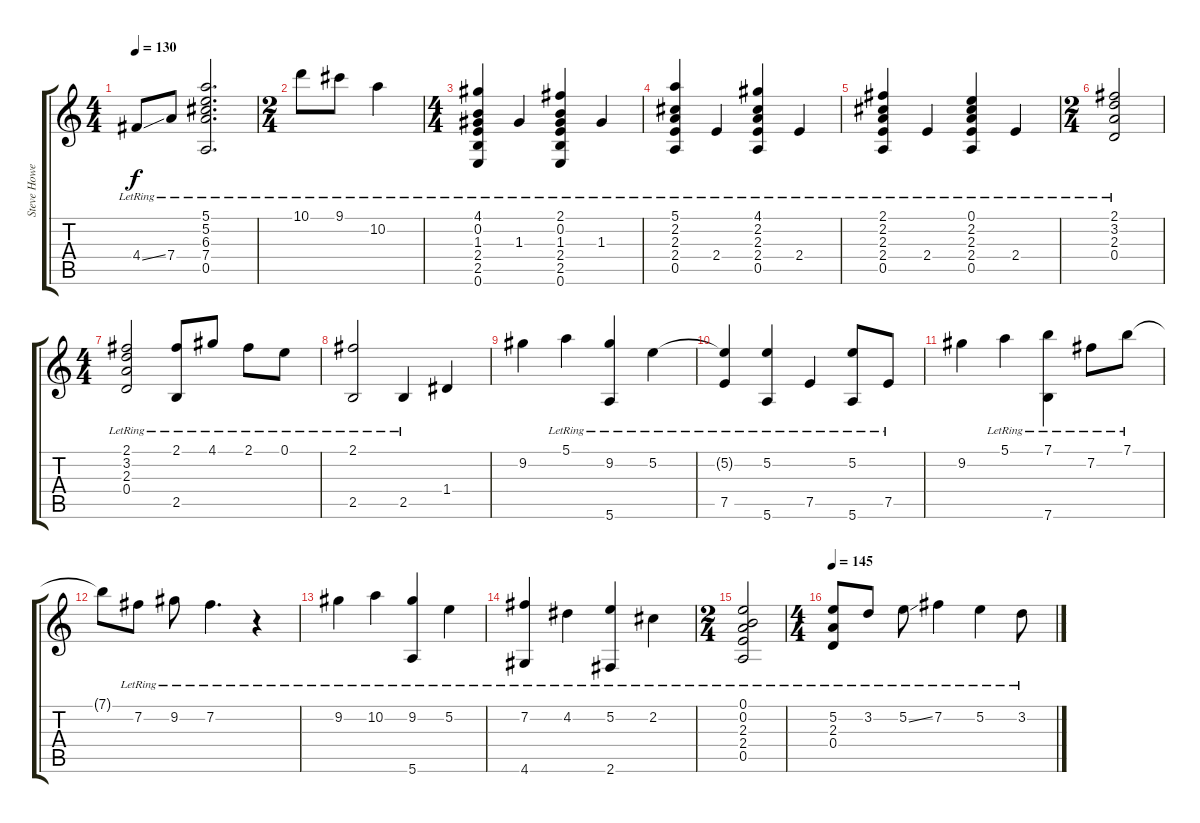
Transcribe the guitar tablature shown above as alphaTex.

\track ("Steve Howe" "Steve Howe") {instrument acousticguitarsteel}
\staff {score tabs}
\tuning (E4 B3 G3 D3 A2 E2) {hide}
\ts (4 4)
\tempo 130
\clef g2
\ks c
4.4{ss lr}.8{dy f} 7.4{lr}.8 (5.1 5.2{lr} 6.3{lr} 7.4{lr} 0.5{lr}).2{d} |
\ts (2 4)
10.1{lr}.8 9.1{lr}.8 10.2{lr}.4 |
\ts (4 4)
(4.1{lr} 0.2{lr} 1.3{lr} 2.4{lr} 2.5{lr} 0.6{lr}).4 1.3{lr}.4 (2.1{lr} 0.2{lr} 1.3{lr} 2.4{lr} 2.5{lr} 0.6{lr}).4 1.3{lr}.4 |
(5.1{lr} 2.2{lr} 2.3{lr} 2.4{lr} 0.5{lr}).4 2.4{lr}.4 (4.1{lr} 2.2{lr} 2.3{lr} 2.4{lr} 0.5{lr}).4 2.4{lr}.4 |
(2.1{lr} 2.2{lr} 2.3{lr} 2.4{lr} 0.5{lr}).4 2.4{lr}.4 (0.1{lr} 2.2{lr} 2.3{lr} 2.4{lr} 0.5{lr}).4 2.4{lr}.4 |
\ts (2 4)
(2.1{lr} 3.2{lr} 2.3{lr} 0.4{lr}).2 |
\ts (4 4)
(2.1{lr} 3.2{lr} 2.3{lr} 0.4{lr}).2 (2.1{lr} 2.5{lr}).8 4.1{lr}.8 2.1{lr}.8 0.1{lr}.8 |
(2.1{lr} 2.5{lr}).2 2.5{lr}.4 1.4.4 |
9.2.4 5.1{lr}.4 (9.2{lr} 5.6{lr}).4 5.2{lr}.4 |
(5.2{t} 7.5{lr}).4 (5.2{lr} 5.6{lr}).4 7.5{lr}.4 (5.2{lr} 5.6{lr}).8 7.5{lr}.8 |
9.2.4 5.1{lr}.4 (7.1{lr} 7.6{lr}).4 7.2{lr}.8 7.1{lr}.8 |
7.1{t}.8 7.2{lr}.8 9.2{lr}.8 7.2{lr}.4{d} r.4 |
9.2{lr}.4 10.2{lr}.4 (9.2{lr} 5.6{lr}).4 5.2{lr}.4 |
(7.2{lr} 4.6{lr}).4 4.2{lr}.4 (5.2{lr} 2.6{lr}).4 2.2{lr}.4 |
\ts (2 4)
(0.1{lr} 0.2{lr} 2.3{lr} 2.4{lr} 0.5{lr}).2 |
\ts (4 4)
\tempo 145
(5.2{lr} 2.3{lr} 0.4{lr}).8 3.2{lr}.8 5.2{ss lr}.8 7.2{lr}.4 5.2{lr}.4 3.2{lr}.8
